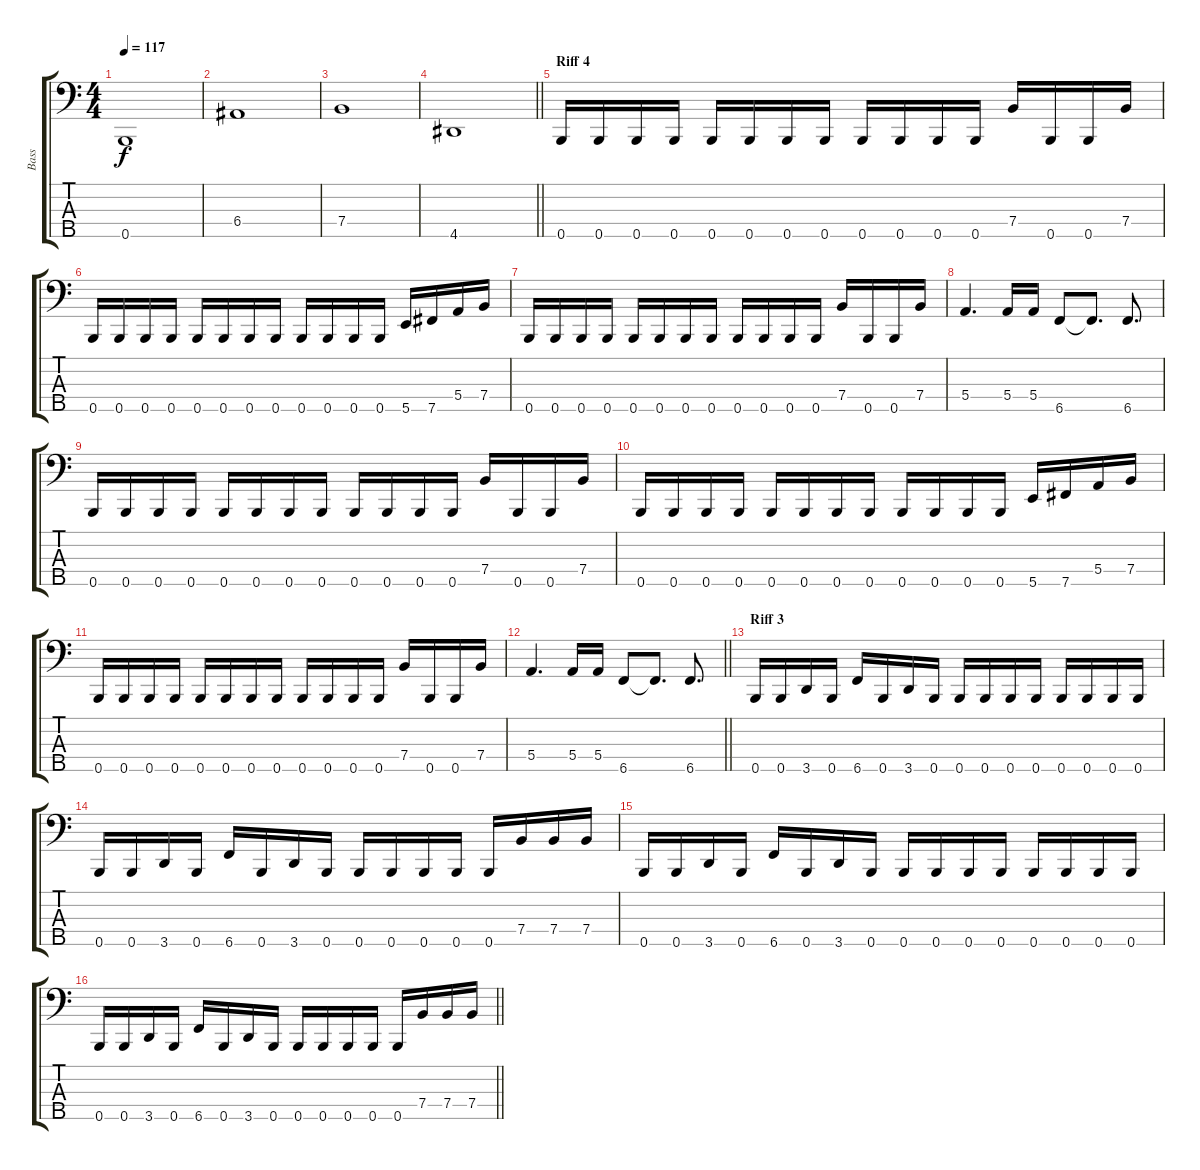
\track ("Bass" "Bass") {instrument electricbassfinger}
\staff {score tabs}
\tuning (G2 D2 A1 E1 B0) {hide}
\ts (4 4)
\tempo 117
\clef f4
\ks c
0.5.1{dy f} |
6.4.1 |
7.4.1 |
\barLineRight lightlight
4.5.1 |
\section ("" "Riff 4")
0.5.16 0.5.16 0.5.16 0.5.16 0.5.16 0.5.16 0.5.16 0.5.16 0.5.16 0.5.16 0.5.16 0.5.16 7.4.16 0.5.16 0.5.16 7.4.16 |
0.5.16 0.5.16 0.5.16 0.5.16 0.5.16 0.5.16 0.5.16 0.5.16 0.5.16 0.5.16 0.5.16 0.5.16 5.5.16 7.5.16 5.4.16 7.4.16 |
0.5.16 0.5.16 0.5.16 0.5.16 0.5.16 0.5.16 0.5.16 0.5.16 0.5.16 0.5.16 0.5.16 0.5.16 7.4.16 0.5.16 0.5.16 7.4.16 |
5.4.4{d} 5.4.16 5.4.16 6.5.8 6.5{t}.8{d} 6.5.8{d} |
0.5.16 0.5.16 0.5.16 0.5.16 0.5.16 0.5.16 0.5.16 0.5.16 0.5.16 0.5.16 0.5.16 0.5.16 7.4.16 0.5.16 0.5.16 7.4.16 |
0.5.16 0.5.16 0.5.16 0.5.16 0.5.16 0.5.16 0.5.16 0.5.16 0.5.16 0.5.16 0.5.16 0.5.16 5.5.16 7.5.16 5.4.16 7.4.16 |
0.5.16 0.5.16 0.5.16 0.5.16 0.5.16 0.5.16 0.5.16 0.5.16 0.5.16 0.5.16 0.5.16 0.5.16 7.4.16 0.5.16 0.5.16 7.4.16 |
\barLineRight lightlight
5.4.4{d} 5.4.16 5.4.16 6.5.8 6.5{t}.8{d} 6.5.8{d} |
\section ("" "Riff 3")
0.5.16 0.5.16 3.5.16 0.5.16 6.5.16 0.5.16 3.5.16 0.5.16 0.5.16 0.5.16 0.5.16 0.5.16 0.5.16 0.5.16 0.5.16 0.5.16 |
0.5.16 0.5.16 3.5.16 0.5.16 6.5.16 0.5.16 3.5.16 0.5.16 0.5.16 0.5.16 0.5.16 0.5.16 0.5.16 7.4.16 7.4.16 7.4.16 |
0.5.16 0.5.16 3.5.16 0.5.16 6.5.16 0.5.16 3.5.16 0.5.16 0.5.16 0.5.16 0.5.16 0.5.16 0.5.16 0.5.16 0.5.16 0.5.16 |
\barLineRight lightlight
0.5.16 0.5.16 3.5.16 0.5.16 6.5.16 0.5.16 3.5.16 0.5.16 0.5.16 0.5.16 0.5.16 0.5.16 0.5.16 7.4.16 7.4.16 7.4.16
